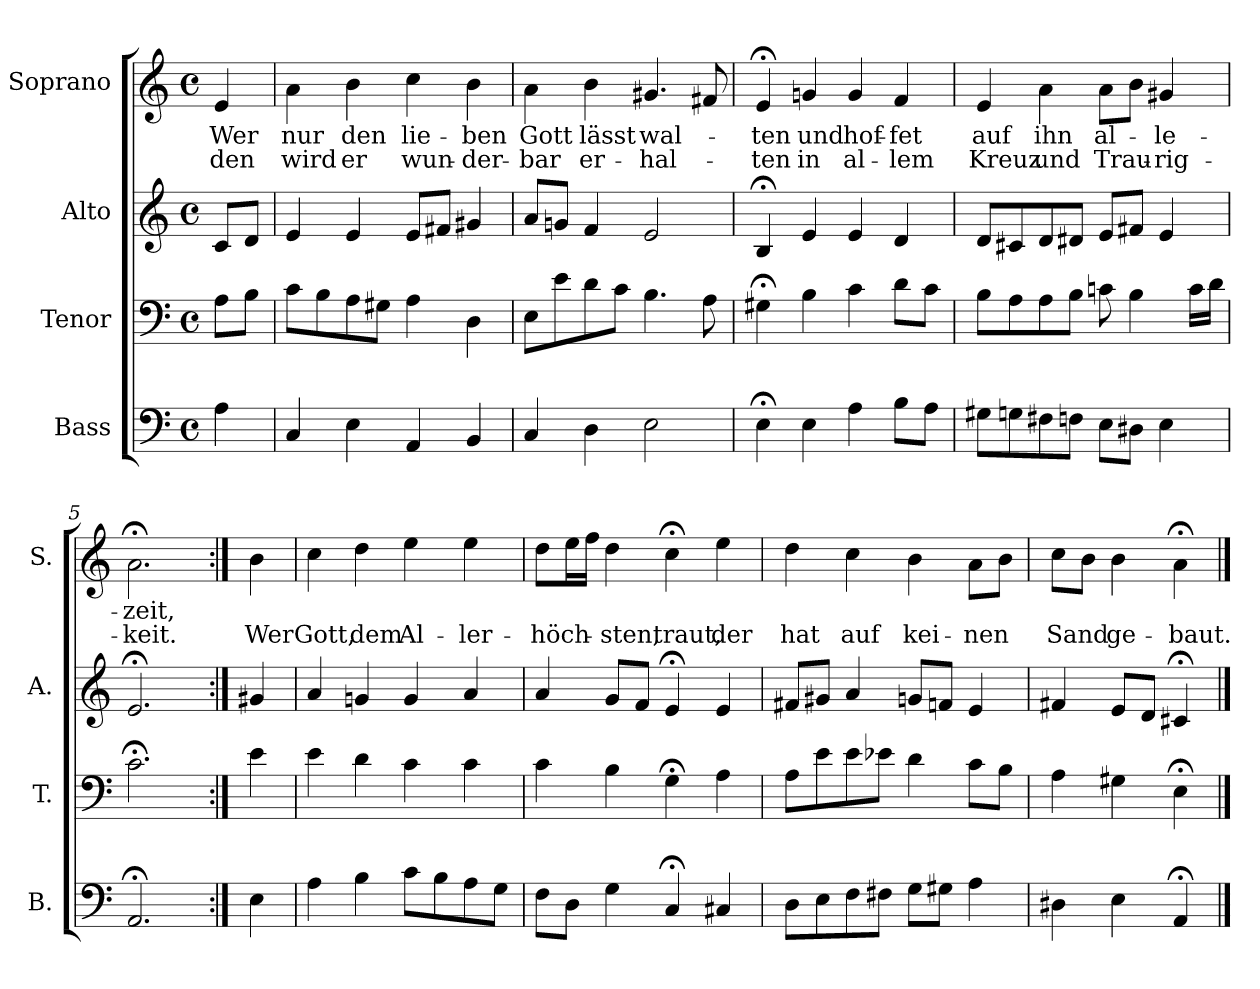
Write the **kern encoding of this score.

**kern	**kern	**kern	**kern	**text	**text
*part4	*part3	*part2	*part1	*part1	*part1
*staff4	*staff3	*staff2	*staff1	*staff1	*staff1
*I"Bass	*I"Tenor	*I"Alto	*I"Soprano	*	*
*I'B.	*I'T.	*I'A.	*I'S.	*	*
*clefF4	*clefF4	*clefG2	*clefG2	*	*
*k[]	*k[]	*k[]	*k[]	*	*
*	*	*	*a:	*	*
*M4/4	*M4/4	*M4/4	*M4/4	*	*
*met(c)	*met(c)	*met(c)	*met(c)	*	*
=	=	=	=	=	=
4A\	8A\L	8c/L	4e/	Wer	den
.	8B\J	8d/J	.	.	.
=1	=1	=1	=1	=1	=1
4C/	8c\L	4e/	4a\	nur	wird
.	8B\	.	.	.	.
4E\	8A\	4e/	4b\	den	er
.	8G#X\J	.	.	.	.
4AA/	4A\	8e/L	4cc\	lie-	wun-
.	.	8f#X/J	.	.	.
4BB/	4D\	4g#X/	4b\	-ben	-der-
=2	=2	=2	=2	=2	=2
4C/	8E\L	8a/L	4a\	Gott	-bar
.	8e\	8gn/J	.	.	.
4D\	8d\	4f/	4b\	lässt	er-
.	8c\J	.	.	.	.
2E\	4.B\	2e/	4.g#X/	wal-	-hal-
.	8A\	.	8f#X/	.	.
=3	=3	=3	=3	=3	=3
4E;<\	4G#X;<\	4B;</	4e;</	-ten	-ten
4E\	4B\	4e/	4gn/	und	in
4A\	4c\	4e/	4g/	hof-	al-
8B\L	8d\L	4d/	4f/	-fet	-lem
8A\J	8c\J	.	.	.	.
=4	=4	=4	=4	=4	=4
8G#X\L	8B\L	8d/L	4e/	auf	Kreuz
8Gn\	8A\	8c#X/	.	.	.
8F#X\	8A\	8d/	4a\	ihn	und
8Fn\J	8B\J	8d#X/J	.	.	.
8E\L	8cn\	8e/L	8a\L	al-	Trau-
8D#X\J	4B\	8f#X/J	8b\J	.	.
4E\	.	4e/	4g#X/	-le-	-rig-
.	16c\LL	.	.	.	.
.	16d\JJ	.	.	.	.
=5	=5	=5	=5	=5	=5
2.AA;</	2.c;<\	2.e;</	2.a;<\	-zeit,	-keit.
!!LO:LB:g=z
=5a:|!	=5a:|!	=5a:|!	=5a:|!	=5a:|!	=5a:|!
4E\	4e\	4g#X/	4b\	.	Wer
=6	=6	=6	=6	=6	=6
4A\	4e\	4a/	4cc\	.	Gott,
4B\	4d\	4gn/	4dd\	.	dem
8c\L	4c\	4g/	4ee\	.	Al-
8B\	.	.	.	.	.
8A\	4c\	4a/	4ee\	.	-ler-
8G\J	.	.	.	.	.
=7	=7	=7	=7	=7	=7
8F\L	4c\	4a/	8dd\L	.	-höch-
8D\J	.	.	16ee\L	.	.
.	.	.	16ff\JJ	.	.
4G\	4B\	8g/L	4dd\	.	-sten,
.	.	8f/J	.	.	.
4C;</	4G;<\	4e;</	4cc;<\	.	traut,
4C#X/	4A\	4e/	4ee\	.	der
=8	=8	=8	=8	=8	=8
8D\L	8A\L	8f#X/L	4dd\	.	hat
8E\	8e\	8g#X/J	.	.	.
8F\	8e\	4a/	4cc\	.	auf
8F#X\J	8e-X\J	.	.	.	.
8G\L	4d\	8gn/L	4b\	.	kei-
8G#X\J	.	8fn/J	.	.	.
4A\	8c\L	4e/	8a\L	.	-nen
.	8B\J	.	8b\J	.	.
=9	=9	=9	=9	=9	=9
4D#X\	4A\	4f#X/	8cc\L	.	Sand
.	.	.	8b\J	.	.
4E\	4G#X\	8e/L	4b\	.	ge-
.	.	8d/J	.	.	.
4AA;</	4E;<\	4c#X;</	4a;<\	.	-baut.
==	==	==	==	==	==
*-	*-	*-	*-	*-	*-
